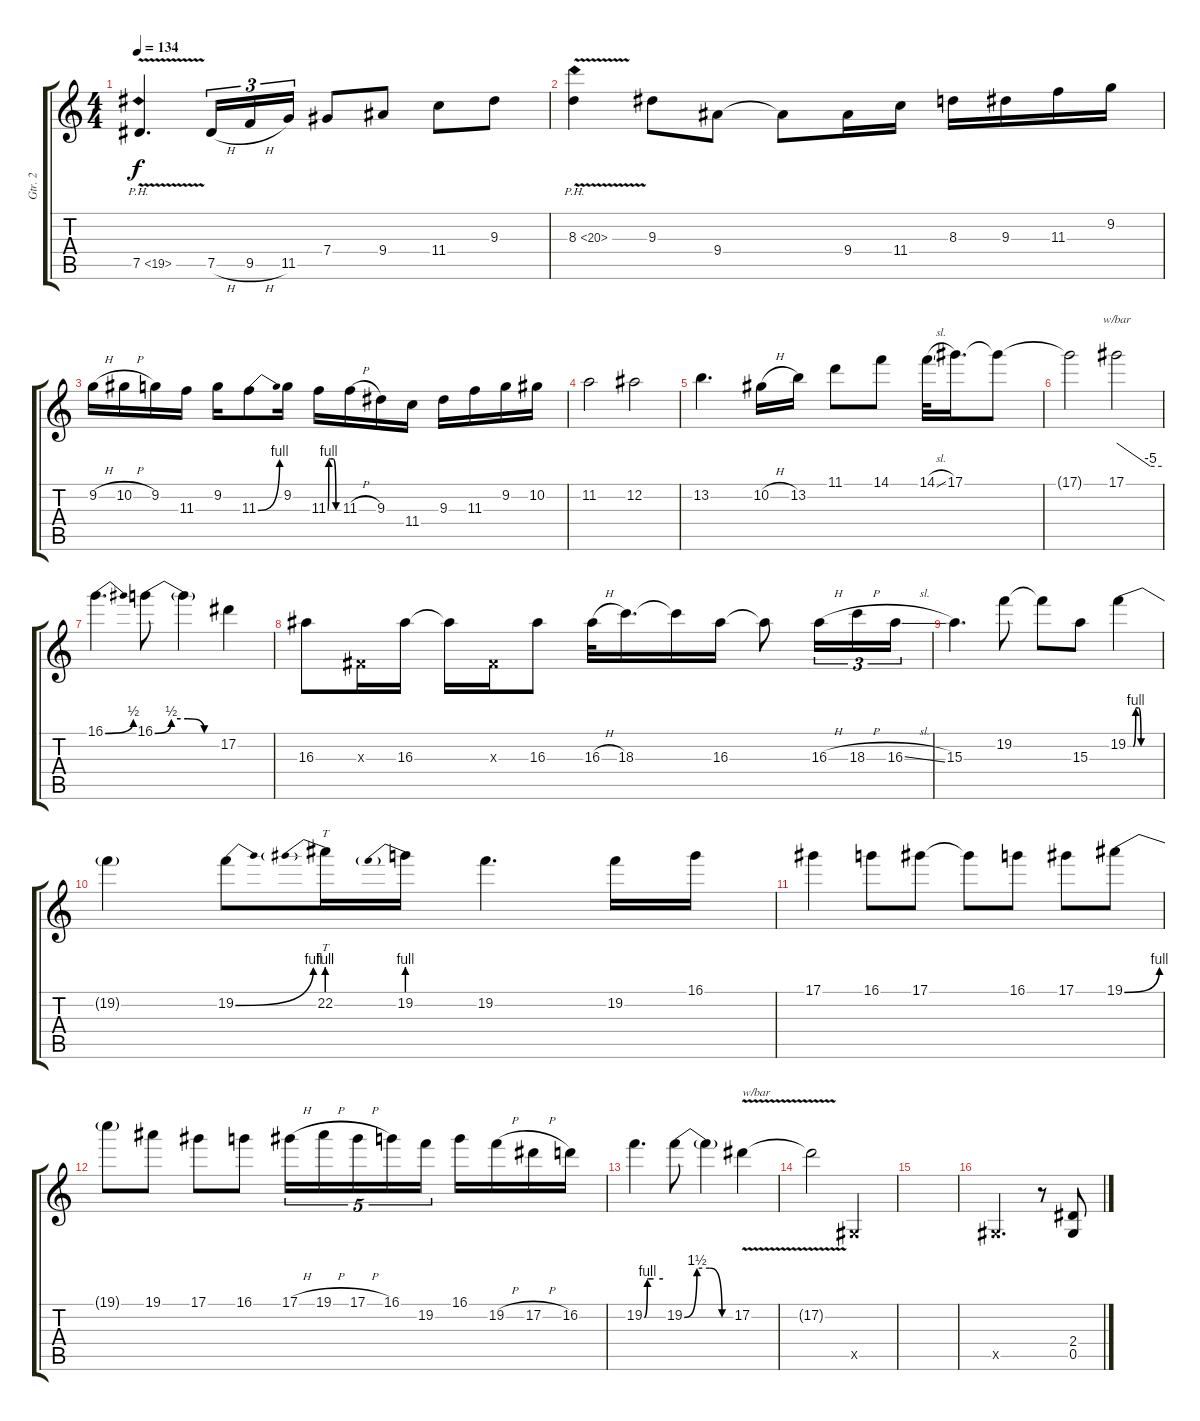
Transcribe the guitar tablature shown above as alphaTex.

\track ("Gtr. 2" "Gtr. 2") {instrument distortionguitar}
\staff {score tabs}
\tuning (Eb4 Bb3 Gb3 Db3 Ab2 Eb2) {hide}
\ts (4 4)
\tempo 134
\clef g2
\ks c
7.5{ph 12 v}.4{d dy f balance 8} 7.5{h}.16{tu (3 2)} 9.5{h}.16{tu (3 2)} 11.5.16{tu (3 2)} 7.4.8 9.4.8 11.4.8 9.3.8 |
8.3{ph 12 v}.4 9.3.8 9.4.8 9.4{t}.8 9.4.16 11.4.16 8.3.16 9.3.16 11.3.16 9.2.16 |
9.2{h}.16 10.2{h}.16 9.2.16 11.3.16 9.2.16 11.3{be (bend 0 0 60 4)}.8 9.2.16 11.3{be (custom 0 0 5 4 15 4 30 4 45 0 60 0)}.16 11.3{h}.16 9.3.16 11.4.16 9.3.16 11.3.16 9.2.16 10.2.16 |
11.2.2 12.2.2 |
13.2.4{d} 10.2{h}.16 13.2.16 11.1.8 14.1.8 14.1{sl}.32 17.1.16{d} 17.1{t}.8 |
17.1{t}.2 17.1.2{tbe (custom default 0 0 45 -20 60 -20)} |
16.1{be (bend 0 0 60 2)}.4{d} 16.1{be (custom 0 0 15 2 30 2 45 0 60 0)}.8 16.1{t}.4 17.2.4 |
16.3.8 0.3{x}.16 16.3.16 16.3{t}.16 0.3{x}.16 16.3.8 16.3{h}.32 18.3.16{d} 18.3{t}.16 16.3.16 16.3{t}.8 16.3{h}.16{tu (3 2)} 18.3{h}.16{tu (3 2)} 16.3{sl}.16{tu (3 2)} |
15.3.4{d} 19.2.8 19.2{t}.8 15.3.8 19.2{be (custom 0 0 5 0 10 0 15 4 20 4 25 0 30 0 45 0 60 0)}.4 |
19.2{t}.4 19.2{be (bend 0 0 60 4)}.8 22.2{be (prebend 0 4 60 4)}.16{tt} 19.2{be (prebend 0 4 60 4)}.16 19.2.4{d} 19.2.16 16.1.16 |
17.1.4 16.1.8 17.1.8 17.1{t}.8 16.1.8 17.1.8 19.1{be (bend 0 0 60 4)}.8 |
19.1{t}.8 19.1.8 17.1.8 16.1.8 17.1{h}.16{tu (5 4)} 19.1{h}.16{tu (5 4)} 17.1{h}.16{tu (5 4)} 16.1.16{tu (5 4)} 19.2.16{tu (5 4)} 16.1.16 19.2{h}.16 17.2{h}.16 16.2.16 |
19.2{be (custom 0 0 10 4 15 4 30 4 60 4)}.4{d} 19.2{be (custom 0 0 15 6 30 6 45 0 60 0)}.8 19.2{t}.4 17.2{v}.4{txt "w/bar"} |
17.2{t}.2 0.5{x}.2 |
|
0.5{x}.2{d} r.8 (2.4 0.5).8{balance 13}
